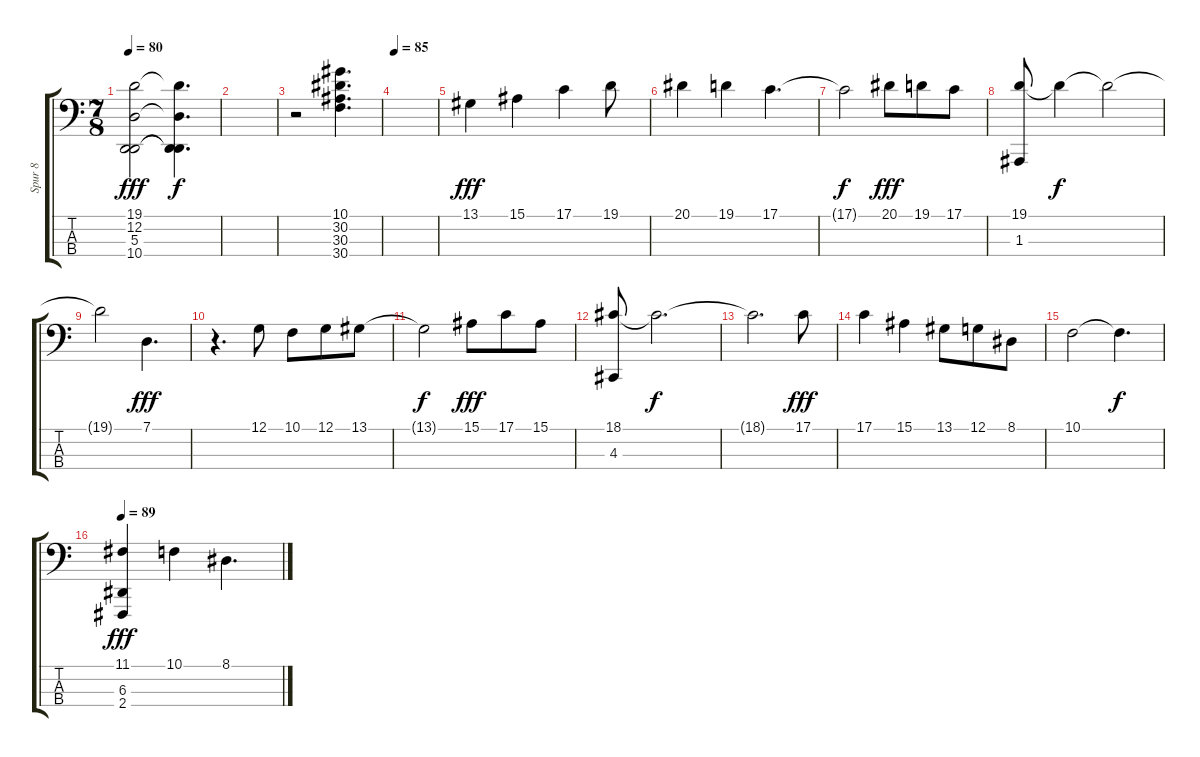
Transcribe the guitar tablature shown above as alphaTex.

\track ("Spur 8" "Spur 8") {instrument tuba}
\staff {score tabs}
\tuning (G2 D2 A1 E1) {hide}
\ts (7 8)
\tempo 80
\clef f4
\ks c
(19.1 12.2 5.3 10.4).2{dy fff} (19.1{t} 12.2{t} 5.3{t} 10.4{t}).4{d dy f} |
|
r.2 (10.1 30.2 30.3 30.4).4{d} |
\tempo 85
|
13.1.4{dy fff} 15.1.4 17.1.4 19.1.8 |
20.1.4 19.1.4 17.1.4{d} |
17.1{t}.2{dy f} 20.1.8{dy fff} 19.1.8 17.1.8 |
(19.1 1.3).8 19.1{t}.4{dy f} 19.1{t}.2 |
19.1{t}.2 7.1.4{d dy fff} |
r.4{d} 12.1.8 10.1.8 12.1.8 13.1.8 |
13.1{t}.2{dy f} 15.1.8{dy fff} 17.1.8 15.1.8 |
(18.1 4.3).8 18.1{t}.2{d dy f} |
18.1{t}.2{d} 17.1.8{dy fff} |
17.1.4 15.1.4 13.1.8 12.1.8 8.1.8 |
10.1.2 10.1{t}.4{d dy f} |
\tempo 89
(11.1 6.3 2.4).4{dy fff} 10.1.4 8.1.4{d}
